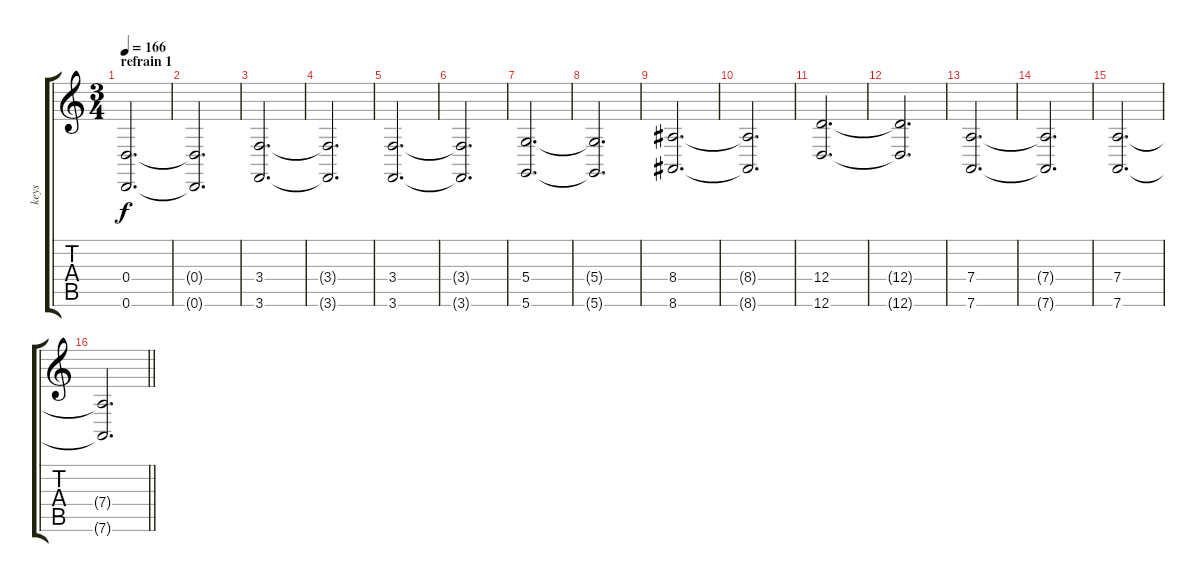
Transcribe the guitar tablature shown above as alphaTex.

\track ("keys" "keys") {instrument stringensemble2}
\staff {score tabs}
\tuning (E4 B3 G3 D3 A2 D2) {hide}
\ts (3 4)
\section ("" "refrain 1")
\tempo 166
\clef g2
\ks c
(0.4 0.6).2{d dy f} |
(0.4{t} 0.6{t}).2{d} |
(3.4 3.6).2{d} |
(3.4{t} 3.6{t}).2{d} |
(3.4 3.6).2{d} |
(3.4{t} 3.6{t}).2{d} |
(5.4 5.6).2{d} |
(5.4{t} 5.6{t}).2{d} |
(8.4 8.6).2{d} |
(8.4{t} 8.6{t}).2{d} |
(12.4 12.6).2{d} |
(12.4{t} 12.6{t}).2{d} |
(7.4 7.6).2{d} |
(7.4{t} 7.6{t}).2{d} |
(7.4 7.6).2{d} |
\barLineRight lightlight
(7.4{t} 7.6{t}).2{d}
